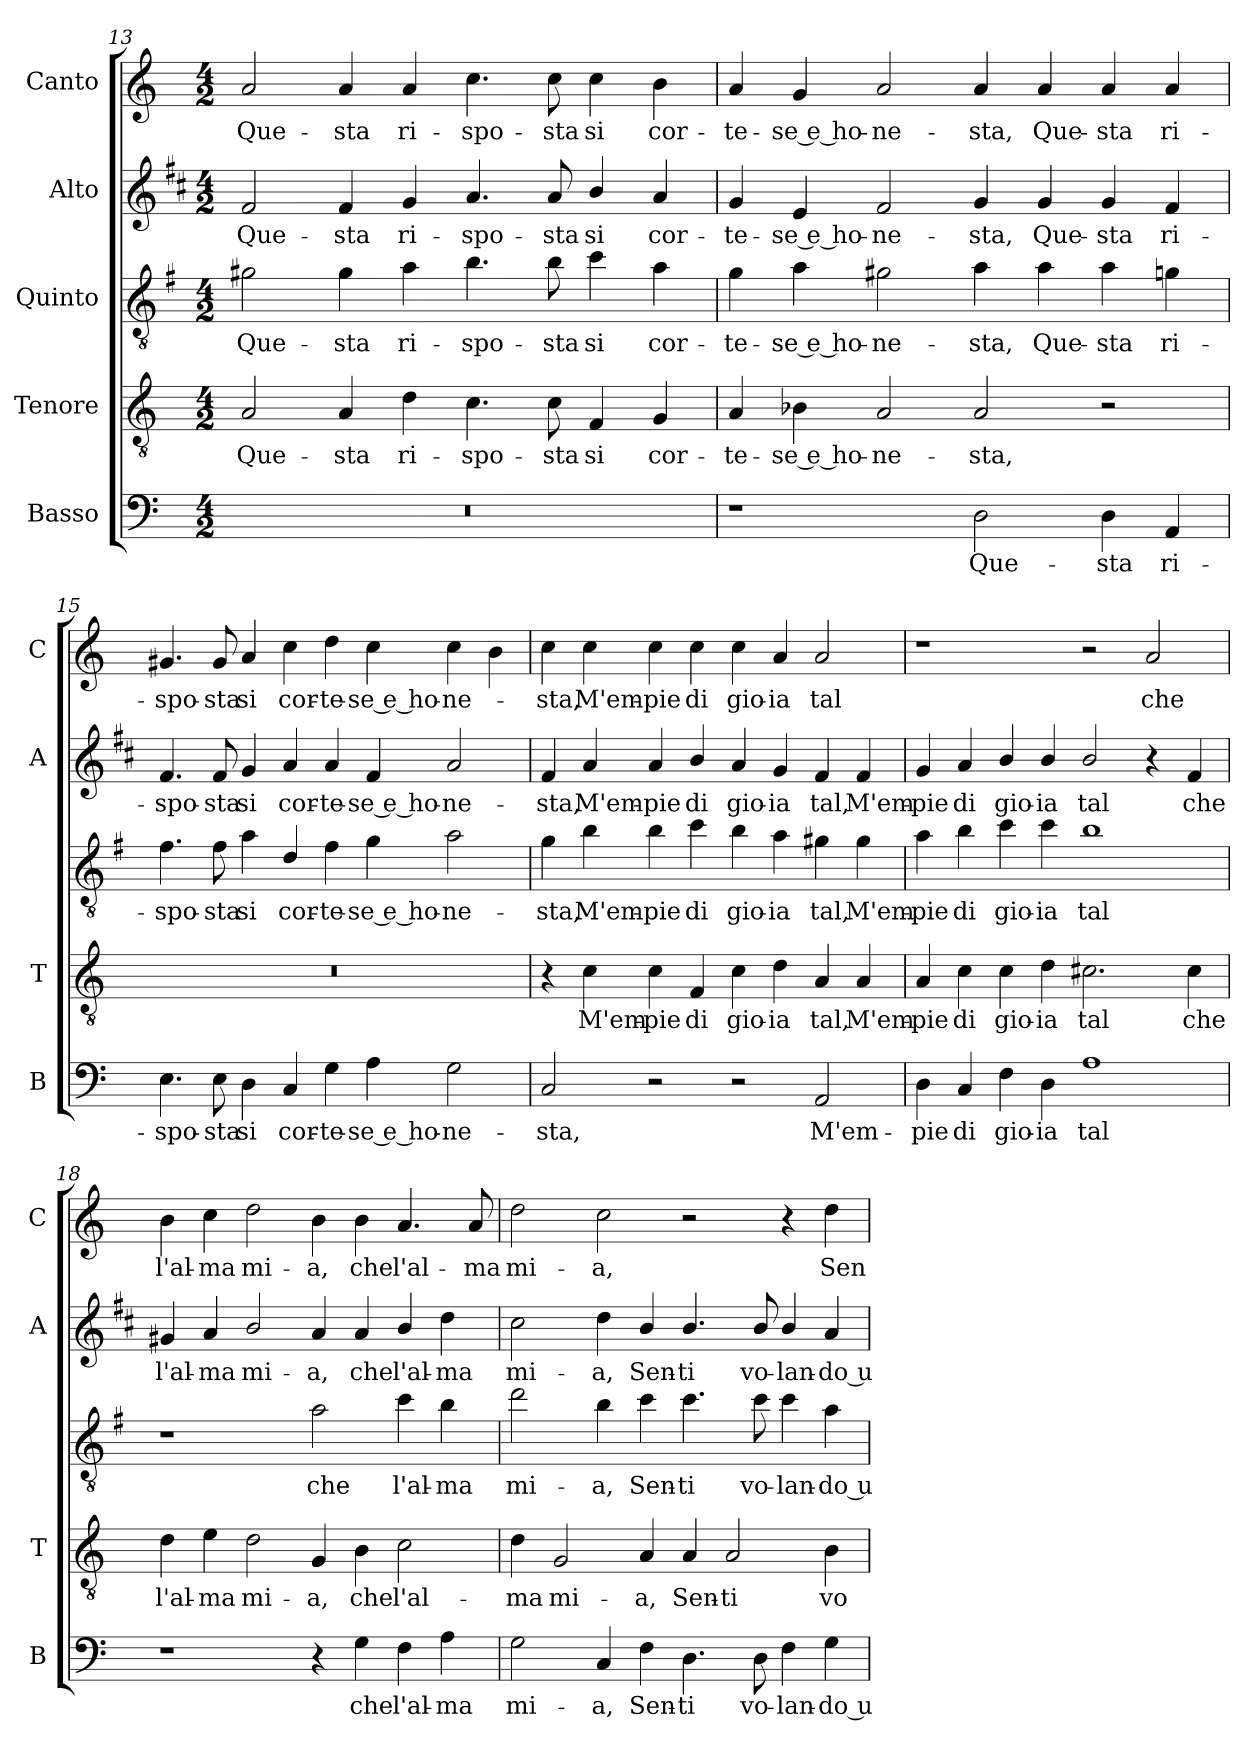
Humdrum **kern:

**kern	**text	**kern	**text	**kern	**text	**kern	**text	**kern	**text
*part5	*part5	*part4	*part4	*part3	*part3	*part2	*part2	*part1	*part1
*staff5	*staff5	*staff4	*staff4	*staff3	*staff3	*staff2	*staff2	*staff1	*staff1
*I"Basso	*	*I"Tenore	*	*I"Quinto	*	*I"Alto	*	*I"Canto	*
*I'B	*	*I'T	*	*	*	*I'A	*	*I'C	*
*clefF4	*	*clefGv2	*	*clefGv2	*	*clefG2	*	*clefG2	*
*	*	*	*	*ITrd4c7	*	*ITrd1c2	*	*	*
*k[]	*	*k[]	*	*k[]	*	*k[]	*	*k[]	*
*C:	*	*C:	*	*C:	*	*C:	*	*C:	*
*M4/2	*	*M4/2	*	*M4/2	*	*M4/2	*	*M4/2	*
=13	=13	=13	=13	=13	=13	=13	=13	=13	=13
!	!	!	!LO:LY:b	!	!LO:LY:b	!	!LO:LY:b	!	!LO:LY:b
0r	.	2A/	Que-	2c#X\	Que-	2e/	Que-	2a/	Que-
!	!	!	!LO:LY:b	!	!LO:LY:b	!	!LO:LY:b	!	!LO:LY:b
.	.	4A/	-sta	4c#\	-sta	4e/	-sta	4a/	-sta
!	!	!	!LO:LY:b	!	!LO:LY:b	!	!LO:LY:b	!	!LO:LY:b
.	.	4d\	ri-	4d\	ri-	4f/	ri-	4a/	ri-
!	!	!	!LO:LY:b	!	!LO:LY:b	!	!LO:LY:b	!	!LO:LY:b
.	.	4.c\	-spo-	4.e\	-spo-	4.g/	-spo-	4.cc\	-spo-
!	!	!	!LO:LY:b	!	!LO:LY:b	!	!LO:LY:b	!	!LO:LY:b
.	.	8c\	-sta	8e\	-sta	8g/	-sta	8cc\	-sta
!	!	!	!LO:LY:b	!	!LO:LY:b	!	!LO:LY:b	!	!LO:LY:b
.	.	4F/	si	4f\	si	4a/	si	4cc\	si
!	!	!	!LO:LY:b	!	!LO:LY:b	!	!LO:LY:b	!	!LO:LY:b
.	.	4G/	cor-	4d\	cor-	4g/	cor-	4b\	cor-
!!LO:LB:g=z
=14	=14	=14	=14	=14	=14	=14	=14	=14	=14
!	!	!	!LO:LY:b	!	!LO:LY:b	!	!LO:LY:b	!	!LO:LY:b
1r	.	4A/	-te-	4c\	-te-	4f/	-te-	4a/	-te-
!	!	!	!LO:LY:b	!	!LO:LY:b	!	!LO:LY:b	!	!LO:LY:b
.	.	4B-X\	-se e ho-	4d\	-se e ho-	4d/	-se e ho-	4g/	-se e ho-
!	!	!	!LO:LY:b	!	!LO:LY:b	!	!LO:LY:b	!	!LO:LY:b
.	.	2A/	-ne-	2c#X\	-ne-	2e/	-ne-	2a/	-ne-
!	!LO:LY:b	!	!LO:LY:b	!	!LO:LY:b	!	!LO:LY:b	!	!LO:LY:b
2D\	Que-	2A/	-sta,	4d\	-sta,	4f/	-sta,	4a/	-sta,
!	!	!	!	!	!LO:LY:b	!	!LO:LY:b	!	!LO:LY:b
.	.	.	.	4d\	Que-	4f/	Que-	4a/	Que-
!	!LO:LY:b	!	!	!	!LO:LY:b	!	!LO:LY:b	!	!LO:LY:b
4D\	-sta	2r	.	4d\	-sta	4f/	-sta	4a/	-sta
!	!LO:LY:b	!	!	!	!LO:LY:b	!	!LO:LY:b	!	!LO:LY:b
4AA/	ri-	.	.	4cn\	ri-	4e/	ri-	4a/	ri-
=15	=15	=15	=15	=15	=15	=15	=15	=15	=15
!	!LO:LY:b	!	!	!	!LO:LY:b	!	!LO:LY:b	!	!LO:LY:b
4.E\	-spo-	0r	.	4.B\	-spo-	4.e/	-spo-	4.g#X/	-spo-
!	!LO:LY:b	!	!	!	!LO:LY:b	!	!LO:LY:b	!	!LO:LY:b
8E\	-sta	.	.	8B\	-sta	8e/	-sta	8g#/	-sta
!	!LO:LY:b	!	!	!	!LO:LY:b	!	!LO:LY:b	!	!LO:LY:b
4D\	si	.	.	4d\	si	4f/	si	4a/	si
!	!LO:LY:b	!	!	!	!LO:LY:b	!	!LO:LY:b	!	!LO:LY:b
4C/	cor-	.	.	4G/	cor-	4g/	cor-	4cc\	cor-
!	!LO:LY:b	!	!	!	!LO:LY:b	!	!LO:LY:b	!	!LO:LY:b
4G\	-te-	.	.	4B\	-te-	4g/	-te-	4dd\	-te-
!	!LO:LY:b	!	!	!	!LO:LY:b	!	!LO:LY:b	!	!LO:LY:b
4A\	-se e ho-	.	.	4c\	-se e ho-	4e/	-se e ho-	4cc\	-se e ho-
!	!LO:LY:b	!	!	!	!LO:LY:b	!	!LO:LY:b	!	!LO:LY:b
2G\	-ne-	.	.	2d\	-ne-	2g/	-ne-	4cc\	-ne-
.	.	.	.	.	.	.	.	4b\	.
=16	=16	=16	=16	=16	=16	=16	=16	=16	=16
!	!LO:LY:b	!	!	!	!LO:LY:b	!	!LO:LY:b	!	!LO:LY:b
2C/	-sta,	4r	.	4c\	-sta,	4e/	-sta,	4cc\	-sta,
!	!	!	!LO:LY:b	!	!LO:LY:b	!	!LO:LY:b	!	!LO:LY:b
.	.	4c\	M'em-	4e\	M'em-	4g/	M'em-	4cc\	M'em-
!	!	!	!LO:LY:b	!	!LO:LY:b	!	!LO:LY:b	!	!LO:LY:b
2r	.	4c\	-pie	4e\	-pie	4g/	-pie	4cc\	-pie
!	!	!	!LO:LY:b	!	!LO:LY:b	!	!LO:LY:b	!	!LO:LY:b
.	.	4F/	di	4f\	di	4a/	di	4cc\	di
!	!	!	!LO:LY:b	!	!LO:LY:b	!	!LO:LY:b	!	!LO:LY:b
2r	.	4c\	gio-	4e\	gio-	4g/	gio-	4cc\	gio-
!	!	!	!LO:LY:b	!	!LO:LY:b	!	!LO:LY:b	!	!LO:LY:b
.	.	4d\	-ia	4d\	-ia	4f/	-ia	4a/	-ia
!	!LO:LY:b	!	!LO:LY:b	!	!LO:LY:b	!	!LO:LY:b	!	!LO:LY:b
2AA/	M'em-	4A/	tal,	4c#X\	tal,	4e/	tal,	2a/	tal
!	!	!	!LO:LY:b	!	!LO:LY:b	!	!LO:LY:b	!	!
.	.	4A/	M'em-	4c#\	M'em-	4e/	M'em-	.	.
!!LO:PB:g=z
=17	=17	=17	=17	=17	=17	=17	=17	=17	=17
!	!LO:LY:b	!	!LO:LY:b	!	!LO:LY:b	!	!LO:LY:b	!	!
4D\	-pie	4A/	-pie	4d\	-pie	4f/	-pie	1r	.
!	!LO:LY:b	!	!LO:LY:b	!	!LO:LY:b	!	!LO:LY:b	!	!
4C/	di	4c\	di	4e\	di	4g/	di	.	.
!	!LO:LY:b	!	!LO:LY:b	!	!LO:LY:b	!	!LO:LY:b	!	!
4F\	gio-	4c\	gio-	4f\	gio-	4a/	gio-	.	.
!	!LO:LY:b	!	!LO:LY:b	!	!LO:LY:b	!	!LO:LY:b	!	!
4D\	-ia	4d\	-ia	4f\	-ia	4a/	-ia	.	.
!	!LO:LY:b	!	!LO:LY:b	!	!LO:LY:b	!	!LO:LY:b	!	!
1A	tal	2.c#X\	tal	1e	tal	2a/	tal	2r	.
!	!	!	!	!	!	!	!	!	!LO:LY:b
.	.	.	.	.	.	4r	.	2a/	che
!	!	!	!LO:LY:b	!	!	!	!LO:LY:b	!	!
.	.	4c#\	che	.	.	4e/	che	.	.
=18	=18	=18	=18	=18	=18	=18	=18	=18	=18
!	!	!	!LO:LY:b	!	!	!	!LO:LY:b	!	!LO:LY:b
1r	.	4d\	l'al-	1r	.	4f#X/	l'al-	4b\	l'al-
!	!	!	!LO:LY:b	!	!	!	!LO:LY:b	!	!LO:LY:b
.	.	4e\	-ma	.	.	4g/	-ma	4cc\	-ma
!	!	!	!LO:LY:b	!	!	!	!LO:LY:b	!	!LO:LY:b
.	.	2d\	mi-	.	.	2a/	mi-	2dd\	mi-
!	!	!	!LO:LY:b	!	!LO:LY:b	!	!LO:LY:b	!	!LO:LY:b
4r	.	4G/	-a,	2d\	che	4g/	-a,	4b\	-a,
!	!LO:LY:b	!	!LO:LY:b	!	!	!	!LO:LY:b	!	!LO:LY:b
4G\	che	4B\	che	.	.	4g/	che	4b\	che
!	!LO:LY:b	!	!LO:LY:b	!	!LO:LY:b	!	!LO:LY:b	!	!LO:LY:b
4F\	l'al-	2c\	l'al-	4f\	l'al-	4a/	l'al-	4.a/	l'al-
!	!LO:LY:b	!	!	!	!LO:LY:b	!	!LO:LY:b	!	!
4A\	-ma	.	.	4e\	-ma	4cc\	-ma	.	.
!	!	!	!	!	!	!	!	!	!LO:LY:b
.	.	.	.	.	.	.	.	8a/	-ma
=19	=19	=19	=19	=19	=19	=19	=19	=19	=19
!	!LO:LY:b	!	!LO:LY:b	!	!LO:LY:b	!	!LO:LY:b	!	!LO:LY:b
2G\	mi-	4d\	-ma	2g\	mi-	2b\	mi-	2dd\	mi-
!	!	!	!LO:LY:b	!	!	!	!	!	!
.	.	2G/	mi-	.	.	.	.	.	.
!	!LO:LY:b	!	!	!	!LO:LY:b	!	!LO:LY:b	!	!LO:LY:b
4C/	-a,	.	.	4e\	-a,	4cc\	-a,	2cc\	-a,
!	!LO:LY:b	!	!LO:LY:b	!	!LO:LY:b	!	!LO:LY:b	!	!
4F\	Sen-	4A/	-a,	4f\	Sen-	4a/	Sen-	.	.
!	!LO:LY:b	!	!LO:LY:b	!	!LO:LY:b	!	!LO:LY:b	!	!
4.D\	-ti	4A/	Sen-	4.f\	-ti	4.a/	-ti	2r	.
!	!	!	!LO:LY:b	!	!	!	!	!	!
.	.	2A/	-ti	.	.	.	.	.	.
!	!LO:LY:b	!	!	!	!LO:LY:b	!	!LO:LY:b	!	!
8D\	vo-	.	.	8f\	vo-	8a/	vo-	.	.
!	!LO:LY:b	!	!	!	!LO:LY:b	!	!LO:LY:b	!	!
4F\	-lan-	.	.	4f\	-lan-	4a/	-lan-	4r	.
!	!LO:LY:b	!	!LO:LY:b	!	!LO:LY:b	!	!LO:LY:b	!	!LO:LY:b
4G\	-do u-	4B\	vo-	4d\	-do u-	4g/	-do u-	4dd\	Sen-
=	=	=	=	=	=	=	=	=	=
*-	*-	*-	*-	*-	*-	*-	*-	*-	*-
